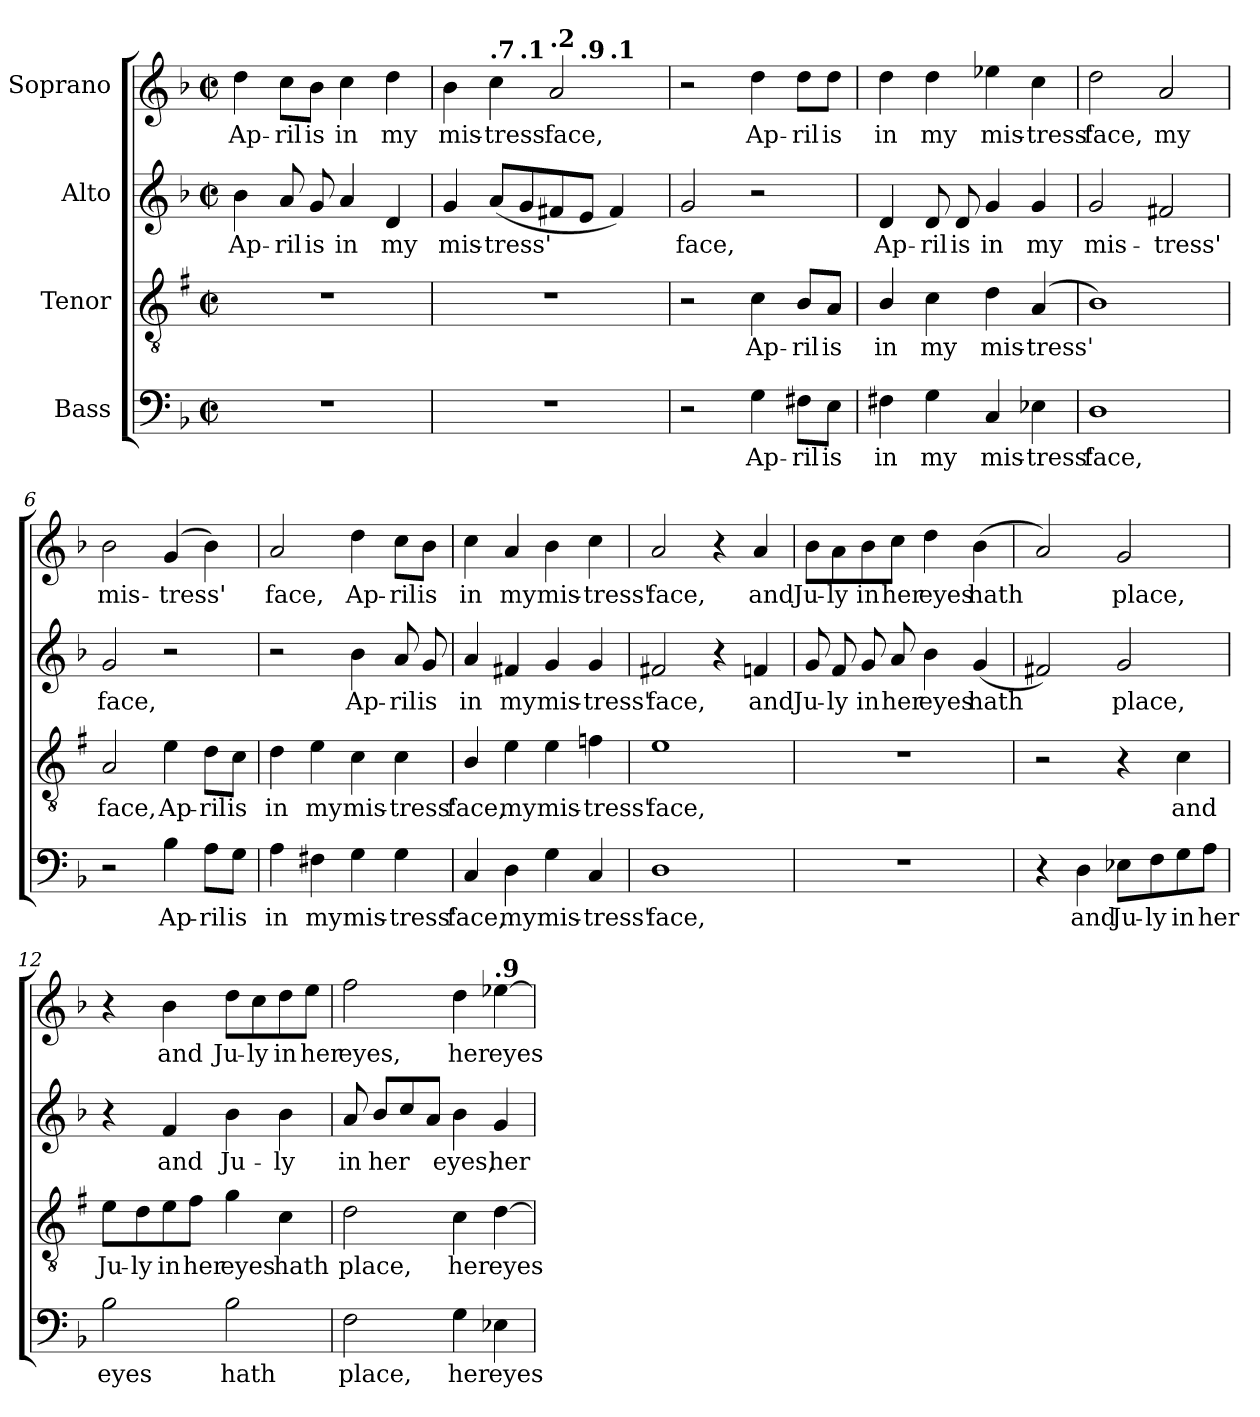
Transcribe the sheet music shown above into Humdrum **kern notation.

**kern	**text	**kern	**text	**kern	**text	**kern	**text
*part4	*part4	*part3	*part3	*part2	*part2	*part1	*part1
*staff4	*staff4	*staff3	*staff3	*staff2	*staff2	*staff1	*staff1
*I"Bass	*	*I"Tenor	*	*I"Alto	*	*I"Soprano	*
*clefF4	*	*clefGv2	*	*clefG2	*	*clefG2	*
*	*	*ITrd1c2	*	*	*	*	*
*k[b-]	*	*k[b-]	*	*k[b-]	*	*k[b-]	*
*M2/2	*	*M2/2	*	*M2/2	*	*M2/2	*
*met(c|)	*	*met(c|)	*	*met(c|)	*	*met(c|)	*
*MM152	*	*MM152	*	*MM152	*	*MM152	*
=1	=1	=1	=1	=1	=1	=1	=1
!	!	!	!	!	!LO:LY:b	!	!LO:LY:b
1r	.	1r	.	4b-\	Ap-	4dd\	Ap-
!	!	!	!	!	!LO:LY:b	!	!LO:LY:b
.	.	.	.	8a/	-ril	8cc\L	-ril
!	!	!	!	!	!LO:LY:b	!	!LO:LY:b
.	.	.	.	8g/	is	8b-\J	is
!	!	!	!	!	!LO:LY:b	!	!LO:LY:b
.	.	.	.	4a/	in	4cc\	in
!	!	!	!	!	!LO:LY:b	!	!LO:LY:b
.	.	.	.	4d/	my	4dd\	my
=2	=2	=2	=2	=2	=2	=2	=2
!	!	!	!	!	!LO:LY:b	!	!LO:LY:b
*	*	*	*	*	*	*^	*
*	*	*	*	*	*	*	*^	*
*	*	*	*	*	*	*	*	*^	*
1r	.	1r	.	4g/	mis-	4b-\	4.ryy	2ryy	2.ryy	mis-
*	*	*	*	*	*	*MM150	*	*	*	*
!	!	!	!	!	!	!LO:TX:a:B:t=.7	!	!	!	!
!	!	!	!	!	!LO:LY:b	!	!	!	!	!LO:LY:b
.	.	.	.	(<8a/L	-tress'	4cc\	.	.	.	-tress'
*	*	*	*	*	*	*MM150	*	*	*	*
!	!	!	!	!	!	!	!LO:TX:a:B:t=.1	!	!	!
.	.	.	.	8g/	.	.	2ryy	.	.	.
*	*	*	*	*	*	*MM148	*	*	*	*
!	!	!	!	!	!	!LO:TX:a:B:t=.2	!	!	!	!
!	!	!	!	!	!	!	!	!	!	!LO:LY:b
.	.	.	.	8f#X/	.	2a/	.	8ryy	.	face,
*	*	*	*	*	*	*MM144	*	*	*	*
!	!	!	!	!	!	!	!	!LO:TX:a:B:t=.9	!	!
.	.	.	.	8e/J	.	.	.	4.ryy	.	.
*	*	*	*	*	*	*MM142	*	*	*	*
!	!	!	!	!	!	!	!	!	!LO:TX:a:B:t=.1	!
.	.	.	.	4f#/)	.	.	.	.	4ryy	.
.	.	.	.	.	.	.	8ryy	.	.	.
*	*	*	*	*	*	*v	*v	*v	*v	*
=3	=3	=3	=3	=3	=3	=3	=3
*	*	*	*	*	*	*MM152	*
*	*	*	*	*	*	*^	*
*	*	*	*	*	*	*	*^	*
*	*	*	*	*	*	*	*	*^	*
!	!	!	!	!	!LO:LY:b	!	!	!	!	!
*	*	*	*	*	*	*v	*v	*v	*v	*
2r	.	2r	.	2g/	face,	2r	.
!	!LO:LY:b	!	!LO:LY:b	!	!	!	!LO:LY:b
4G\	Ap-	4B-\	Ap-	2r	.	4dd\	Ap-
!	!LO:LY:b	!	!LO:LY:b	!	!	!	!LO:LY:b
8F#X\L	-ril	8A/L	-ril	.	.	8dd\L	-ril
!	!LO:LY:b	!	!LO:LY:b	!	!	!	!LO:LY:b
8E\J	is	8G/J	is	.	.	8dd\J	is
=4	=4	=4	=4	=4	=4	=4	=4
!	!LO:LY:b	!	!LO:LY:b	!	!LO:LY:b	!	!LO:LY:b
4F#X\	in	4A/	in	4d/	Ap-	4dd\	in
!	!LO:LY:b	!	!LO:LY:b	!	!LO:LY:b	!	!LO:LY:b
4G\	my	4B-\	my	8d/	-ril	4dd\	my
!	!	!	!	!	!LO:LY:b	!	!
.	.	.	.	8d/	is	.	.
!	!LO:LY:b	!	!LO:LY:b	!	!LO:LY:b	!	!LO:LY:b
4C/	mis-	4c\	mis-	4g/	in	4ee-X\	mis-
!	!LO:LY:b	!	!LO:LY:b	!	!LO:LY:b	!	!LO:LY:b
4E-X\	-tress'	(<4G/	-tress'	4g/	my	4cc\	-tress'
!!LO:LB:g=z
=5	=5	=5	=5	=5	=5	=5	=5
!	!LO:LY:b	!	!	!	!LO:LY:b	!	!LO:LY:b
1D	face,	1A)	.	2g/	mis-	2dd\	face,
!	!	!	!	!	!LO:LY:b	!	!LO:LY:b
.	.	.	.	2f#X/	-tress'	2a/	my
=6	=6	=6	=6	=6	=6	=6	=6
!	!	!	!LO:LY:b	!	!LO:LY:b	!	!LO:LY:b
2r	.	2G/	face,	2g/	face,	2b-\	mis-
!	!LO:LY:b	!	!LO:LY:b	!	!	!	!LO:LY:b
4B-\	Ap-	4d\	Ap-	2r	.	(>4g/	-tress'
!	!LO:LY:b	!	!LO:LY:b	!	!	!	!
8A\L	-ril	8c\L	-ril	.	.	4b-\)	.
!	!LO:LY:b	!	!LO:LY:b	!	!	!	!
8G\J	is	8B-\J	is	.	.	.	.
=7	=7	=7	=7	=7	=7	=7	=7
!	!LO:LY:b	!	!LO:LY:b	!	!	!	!LO:LY:b
4A\	in	4c\	in	2r	.	2a/	face,
!	!LO:LY:b	!	!LO:LY:b	!	!	!	!
4F#X\	my	4d\	my	.	.	.	.
!	!LO:LY:b	!	!LO:LY:b	!	!LO:LY:b	!	!LO:LY:b
4G\	mis-	4B-\	mis-	4b-\	Ap-	4dd\	Ap-
!	!LO:LY:b	!	!LO:LY:b	!	!LO:LY:b	!	!LO:LY:b
4G\	-tress'	4B-\	-tress'	8a/	-ril	8cc\L	-ril
!	!	!	!	!	!LO:LY:b	!	!LO:LY:b
.	.	.	.	8g/	is	8b-\J	is
=8	=8	=8	=8	=8	=8	=8	=8
!	!LO:LY:b	!	!LO:LY:b	!	!LO:LY:b	!	!LO:LY:b
4C/	face,	4A/	face,	4a/	in	4cc\	in
!	!LO:LY:b	!	!LO:LY:b	!	!LO:LY:b	!	!LO:LY:b
4D\	my	4d\	my	4f#X/	my	4a/	my
!	!LO:LY:b	!	!LO:LY:b	!	!LO:LY:b	!	!LO:LY:b
4G\	mis-	4d\	mis-	4g/	mis-	4b-\	mis-
!	!LO:LY:b	!	!LO:LY:b	!	!LO:LY:b	!	!LO:LY:b
4C/	-tress'	4e-X\	-tress'	4g/	-tress'	4cc\	-tress'
=9	=9	=9	=9	=9	=9	=9	=9
!	!LO:LY:b	!	!LO:LY:b	!	!LO:LY:b	!	!LO:LY:b
1D	face,	1d	face,	2f#X/	face,	2a/	face,
.	.	.	.	4r	.	4r	.
!	!	!	!	!	!LO:LY:b	!	!LO:LY:b
.	.	.	.	4fn/	and	4a/	and
!!LO:PB:g=z
=10	=10	=10	=10	=10	=10	=10	=10
!	!	!	!	!	!LO:LY:b	!	!LO:LY:b
1r	.	1r	.	8g/	Ju-	8b-\L	Ju-
!	!	!	!	!	!LO:LY:b	!	!LO:LY:b
.	.	.	.	8f/	-ly	8a\	-ly
!	!	!	!	!	!LO:LY:b	!	!LO:LY:b
.	.	.	.	8g/	in	8b-\	in
!	!	!	!	!	!LO:LY:b	!	!LO:LY:b
.	.	.	.	8a/	her	8cc\J	her
!	!	!	!	!	!LO:LY:b	!	!LO:LY:b
.	.	.	.	4b-\	eyes	4dd\	eyes
!	!	!	!	!	!LO:LY:b	!	!LO:LY:b
.	.	.	.	(<4g/	hath	(>4b-\	hath
=11	=11	=11	=11	=11	=11	=11	=11
4r	.	2r	.	2f#X/)	.	2a/)	.
!	!LO:LY:b	!	!	!	!	!	!
4D\	and	.	.	.	.	.	.
!	!LO:LY:b	!	!	!	!LO:LY:b	!	!LO:LY:b
8E-X\L	Ju-	4r	.	2g/	place,	2g/	place,
!	!LO:LY:b	!	!	!	!	!	!
8F\	-ly	.	.	.	.	.	.
!	!LO:LY:b	!	!LO:LY:b	!	!	!	!
8G\	in	4B-\	and	.	.	.	.
!	!LO:LY:b	!	!	!	!	!	!
8A\J	her	.	.	.	.	.	.
=12	=12	=12	=12	=12	=12	=12	=12
!	!LO:LY:b	!	!LO:LY:b	!	!	!	!
2B-\	eyes	8d\L	Ju-	4r	.	4r	.
!	!	!	!LO:LY:b	!	!	!	!
.	.	8c\	-ly	.	.	.	.
!	!	!	!LO:LY:b	!	!LO:LY:b	!	!LO:LY:b
.	.	8d\	in	4f/	and	4b-\	and
!	!	!	!LO:LY:b	!	!	!	!
.	.	8e\J	her	.	.	.	.
!	!LO:LY:b	!	!LO:LY:b	!	!LO:LY:b	!	!LO:LY:b
2B-\	hath	4f\	eyes	4b-\	Ju-	8dd\L	Ju-
!	!	!	!	!	!	!	!LO:LY:b
.	.	.	.	.	.	8cc\	-ly
!	!	!	!LO:LY:b	!	!LO:LY:b	!	!LO:LY:b
.	.	4B-\	hath	4b-\	-ly	8dd\	in
!	!	!	!	!	!	!	!LO:LY:b
.	.	.	.	.	.	8ee\J	her
=13	=13	=13	=13	=13	=13	=13	=13
!	!LO:LY:b	!	!LO:LY:b	!	!LO:LY:b	!	!LO:LY:b
2F\	place,	2c\	place,	8a/	in	2ff\	eyes,
!	!	!	!	!	!LO:LY:b	!	!
.	.	.	.	8b-/L	her	.	.
.	.	.	.	8cc/	.	.	.
.	.	.	.	8a/J	.	.	.
!	!LO:LY:b	!	!LO:LY:b	!	!LO:LY:b	!	!LO:LY:b
4G\	her	4B-\	her	4b-\	eyes,	4dd\	her
*	*	*	*	*	*	*MM150	*
!	!	!	!	!	!	!LO:TX:a:B:t=.9	!
!	!LO:LY:b	!	!LO:LY:b	!	!LO:LY:b	!	!LO:LY:b
4E-X\	eyes	[4c\	eyes	4g/	her	[4ee-X\	eyes
=	=	=	=	=	=	=	=
*-	*-	*-	*-	*-	*-	*-	*-
